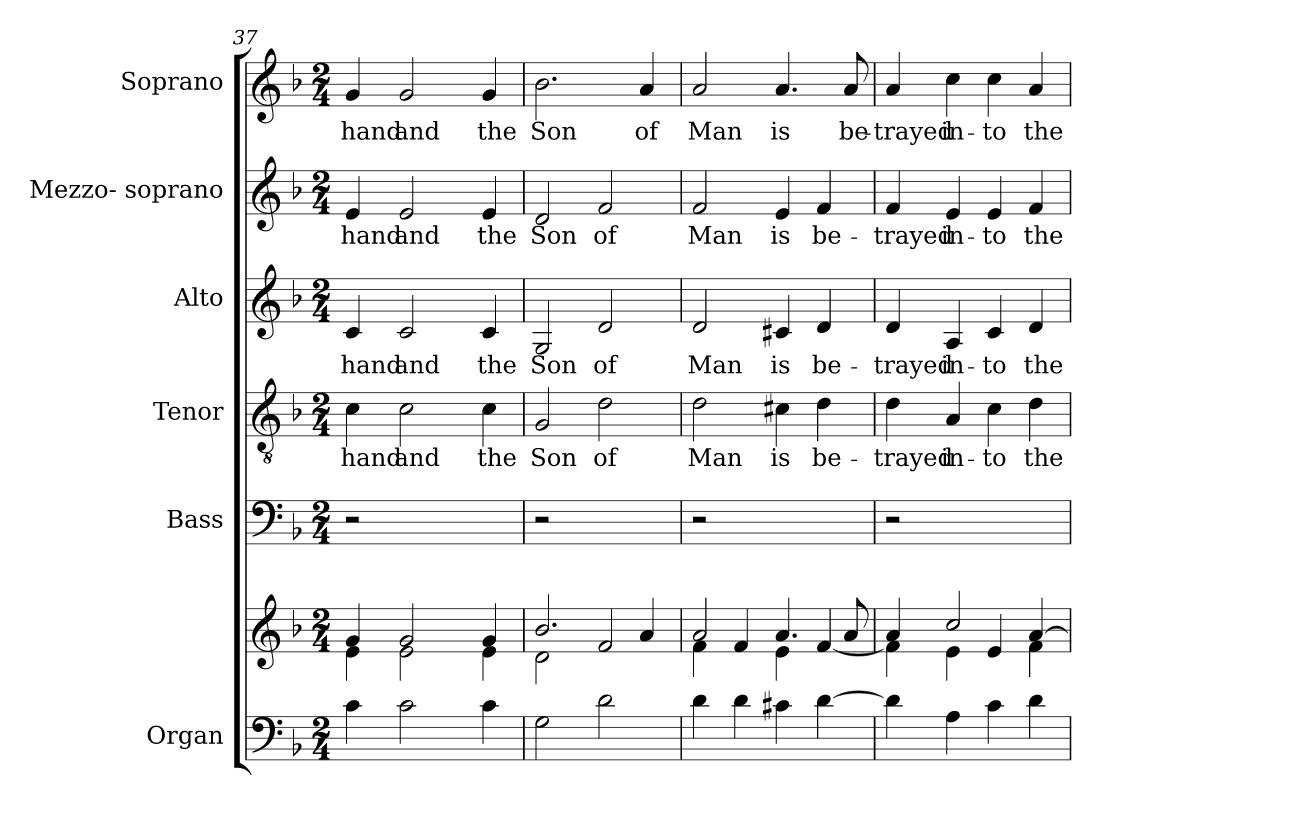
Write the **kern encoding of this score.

**kern	**kern	**kern	**kern	**text	**kern	**text	**kern	**text	**kern	**text
*part6	*part6	*part5	*part4	*part4	*part3	*part3	*part2	*part2	*part1	*part1
*staff7	*staff6	*staff5	*staff4	*staff4	*staff3	*staff3	*staff2	*staff2	*staff1	*staff1
*I"Organ	*	*I"Bass	*I"Tenor	*	*I"Alto	*	*I"Mezzo- soprano	*	*I"Soprano	*
*I'Org.	*	*I'B	*I'T.	*	*I'A	*	*I'M-S.	*	*I'S	*
*clefF4	*clefG2	*clefF4	*clefGv2	*	*clefG2	*	*clefG2	*	*clefG2	*
*	*	*	*ITrd7c12	*	*	*	*	*	*	*
*k[b-]	*k[b-]	*k[b-]	*k[b-]	*	*k[b-]	*	*k[b-]	*	*k[b-]	*
*F:	*F:	*F:	*F:	*	*F:	*	*F:	*	*F:	*
*M2/4	*M2/4	*M2/4	*M2/4	*	*M2/4	*	*M2/4	*	*M2/4	*
=37	=37	=37	=37	=37	=37	=37	=37	=37	=37	=37
*	*^	*	*	*	*	*	*	*	*	*
!	!	!	!	!	!LO:LY:b:color=#000000	!	!	!	!	!	!
!	!	!	!	!	!	!	!LO:LY:b:color=#000000	!	!	!	!
!	!	!	!	!	!	!	!	!	!LO:LY:b:color=#000000	!	!
!	!	!	!	!	!	!	!	!	!	!	!LO:LY:b:color=#000000
4ci\	4gi/	4ei\	2r	4Ci\	hand	4ci/	hand	4ei/	hand	4gi/	hand
!	!	!	!	!	!LO:LY:b:color=#000000	!	!	!	!	!	!
!	!	!	!	!	!	!	!LO:LY:b:color=#000000	!	!	!	!
!	!	!	!	!	!	!	!	!	!LO:LY:b:color=#000000	!	!
!	!	!	!	!	!	!	!	!	!	!	!LO:LY:b:color=#000000
2ci\	2gi/	2ei\	.	2Ci\	and	2ci/	and	2ei/	and	2gi/	and
.	.	.	2ryy	.	.	.	.	.	.	.	.
!	!	!	!	!	!LO:LY:b:color=#000000	!	!	!	!	!	!
!	!	!	!	!	!	!	!LO:LY:b:color=#000000	!	!	!	!
!	!	!	!	!	!	!	!	!	!LO:LY:b:color=#000000	!	!
!	!	!	!	!	!	!	!	!	!	!	!LO:LY:b:color=#000000
4ci\	4gi/	4ei\	.	4Ci\	the	4ci/	the	4ei/	the	4gi/	the
=38	=38	=38	=38	=38	=38	=38	=38	=38	=38	=38	=38
!	!	!	!	!	!LO:LY:b:color=#000000	!	!	!	!	!	!
!	!	!	!	!	!	!	!LO:LY:b:color=#000000	!	!	!	!
!	!	!	!	!	!	!	!	!	!LO:LY:b:color=#000000	!	!
!	!	!	!	!	!	!	!	!	!	!	!LO:LY:b:color=#000000
2Gi\	2.b-i/	2di\	2r	2GGi/	Son	2Gi/	Son	2di/	Son	2.b-i\	Son
!	!	!	!	!	!LO:LY:b:color=#000000	!	!	!	!	!	!
!	!	!	!	!	!	!	!LO:LY:b:color=#000000	!	!	!	!
!	!	!	!	!	!	!	!	!	!LO:LY:b:color=#000000	!	!
2di\	.	2fi/	2ryy	2Di\	of	2di/	of	2fi/	of	.	.
!	!	!	!	!	!	!	!	!	!	!	!LO:LY:b:color=#000000
.	4ai/	.	.	.	.	.	.	.	.	4ai/	of
=39	=39	=39	=39	=39	=39	=39	=39	=39	=39	=39	=39
!	!	!	!	!	!LO:LY:b:color=#000000	!	!	!	!	!	!
!	!	!	!	!	!	!	!LO:LY:b:color=#000000	!	!	!	!
!	!	!	!	!	!	!	!	!	!LO:LY:b:color=#000000	!	!
!	!	!	!	!	!	!	!	!	!	!	!LO:LY:b:color=#000000
4di\	2ai/	4fi\	2r	2Di\	Man	2di/	Man	2fi/	Man	2ai/	Man
4di\	.	4fi/	.	.	.	.	.	.	.	.	.
!	!	!	!	!	!LO:LY:b:color=#000000	!	!	!	!	!	!
!	!	!	!	!	!	!	!LO:LY:b:color=#000000	!	!	!	!
!	!	!	!	!	!	!	!	!	!LO:LY:b:color=#000000	!	!
!	!	!	!	!	!	!	!	!	!	!	!LO:LY:b:color=#000000
4c#Xi\	4.ai/	4ei\	2ryy	4C#Xi\	is	4c#Xi/	is	4ei/	is	4.ai/	is
!	!	!	!	!	!LO:LY:b:color=#000000	!	!	!	!	!	!
!	!	!	!	!	!	!	!LO:LY:b:color=#000000	!	!	!	!
!	!	!	!	!	!	!	!	!	!LO:LY:b:color=#000000	!	!
[4di\	.	[4fi/	.	4Di\	be-	4di/	be-	4fi/	be-	.	.
!	!	!	!	!	!	!	!	!	!	!	!LO:LY:b:color=#000000
.	8ai/	.	.	.	.	.	.	.	.	8ai/	be-
!!LO:LB:g=z
=40	=40	=40	=40	=40	=40	=40	=40	=40	=40	=40	=40
!	!	!	!	!	!LO:LY:b:color=#000000	!	!	!	!	!	!
!	!	!	!	!	!	!	!LO:LY:b:color=#000000	!	!	!	!
!	!	!	!	!	!	!	!	!	!LO:LY:b:color=#000000	!	!
!	!	!	!	!	!	!	!	!	!	!	!LO:LY:b:color=#000000
4di\]	4ai/	4fi\]	2r	4Di\	-trayed	4di/	-trayed	4fi/	-trayed	4ai/	-trayed
!	!	!	!	!	!LO:LY:b:color=#000000	!	!	!	!	!	!
!	!	!	!	!	!	!	!LO:LY:b:color=#000000	!	!	!	!
!	!	!	!	!	!	!	!	!	!LO:LY:b:color=#000000	!	!
!	!	!	!	!	!	!	!	!	!	!	!LO:LY:b:color=#000000
4Ai\	2cci/	4ei\	.	4AAi/	in-	4Ai/	in-	4ei/	in-	4cci\	in-
!	!	!	!	!	!LO:LY:b:color=#000000	!	!	!	!	!	!
!	!	!	!	!	!	!	!LO:LY:b:color=#000000	!	!	!	!
!	!	!	!	!	!	!	!	!	!LO:LY:b:color=#000000	!	!
!	!	!	!	!	!	!	!	!	!	!	!LO:LY:b:color=#000000
4ci\	.	4ei/	2ryy	4Ci\	-to	4ci/	-to	4ei/	-to	4cci\	-to
!	!	!	!	!	!LO:LY:b:color=#000000	!	!	!	!	!	!
!	!	!	!	!	!	!	!LO:LY:b:color=#000000	!	!	!	!
!	!	!	!	!	!	!	!	!	!LO:LY:b:color=#000000	!	!
!	!	!	!	!	!	!	!	!	!	!	!LO:LY:b:color=#000000
4di\	[4ai/	4fi\	.	4Di\	the	4di/	the	4fi/	the	4ai/	the
*	*v	*v	*	*	*	*	*	*	*	*	*
=	=	=	=	=	=	=	=	=	=	=
*-	*-	*-	*-	*-	*-	*-	*-	*-	*-	*-
